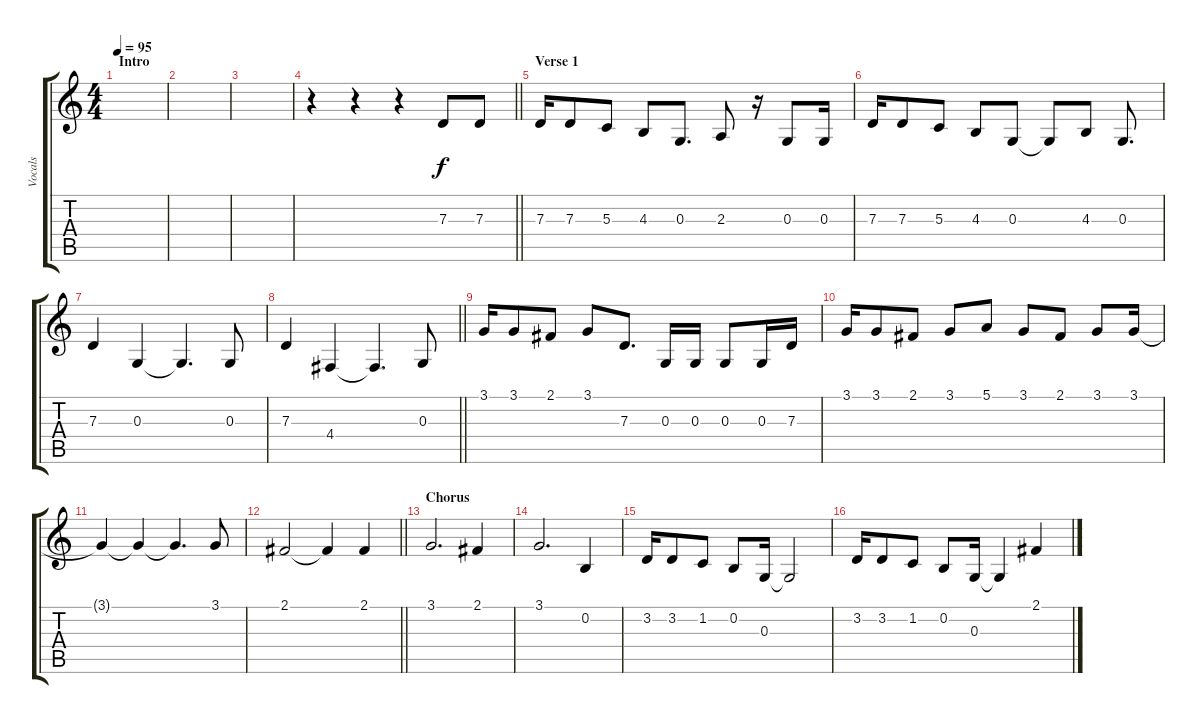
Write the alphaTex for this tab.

\track ("Vocals" "Vocals") {instrument clarinet}
\staff {score tabs}
\tuning (E4 B3 G3 D3 A2 E2) {hide}
\ts (4 4)
\section ("" "Intro")
\tempo 95
\clef g2
\ks c
|
|
|
\barLineRight lightlight
r.4 r.4 r.4 7.3.8 7.3.8 |
\section ("" "Verse 1")
7.3.16 7.3.8 5.3.8 4.3.8 0.3.8{d} 2.3.8 r.16 0.3.8 0.3.16 |
7.3.16 7.3.8 5.3.8 4.3.8 0.3.8 0.3{t}.8 4.3.8 0.3.8{d} |
7.3.4 0.3.4 0.3{t}.4{d} 0.3.8 |
\barLineRight lightlight
7.3.4 4.4.4 4.4{t}.4{d} 0.3.8 |
3.1.16 3.1.8 2.1.8 3.1.8 7.3.8{d} 0.3.16 0.3.16 0.3.8 0.3.16 7.3.16 |
3.1.16 3.1.8 2.1.8 3.1.8 5.1.8 3.1.8 2.1.8 3.1.8 3.1.16 |
3.1{t}.4 3.1{t}.4 3.1{t}.4{d} 3.1.8 |
\barLineRight lightlight
2.1.2 2.1{t}.4 2.1.4 |
\section ("" "Chorus")
3.1.2{d} 2.1.4 |
3.1.2{d} 0.2.4 |
3.2.16 3.2.8 1.2.8 0.2.8 0.3.16 0.3{t}.2 |
3.2.16 3.2.8 1.2.8 0.2.8 0.3.16 0.3{t}.4 2.1.4
